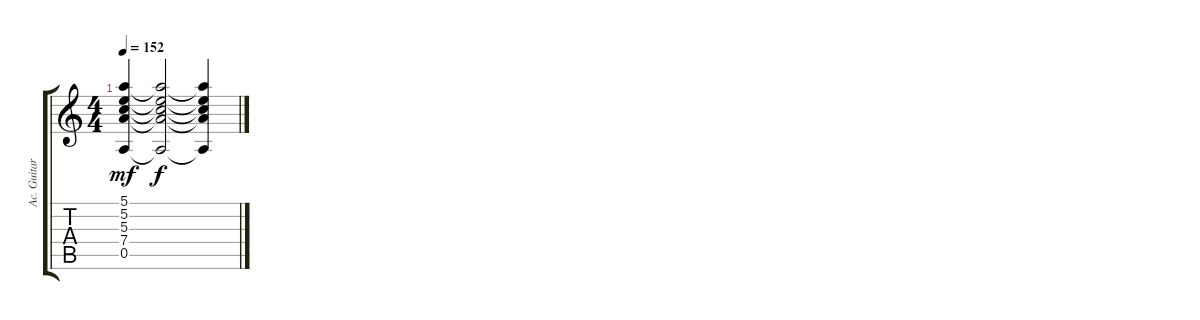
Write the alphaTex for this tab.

\track ("Ac. Guitar II" "Ac. Guitar") {instrument acousticguitarsteel}
\staff {score tabs}
\tuning (E4 B3 G3 D3 A2 E2) {hide}
\ts (4 4)
\tempo 152
\clef g2
\ks c
(5.1 5.2 5.3 7.4 0.5).4{dy mf volume 0} (5.1{t} 5.2{t} 5.3{t} 7.4{t} 0.5{t}).2{dy f} (5.1{t} 5.2{t} 5.3{t} 7.4{t} 0.5{t}).4
